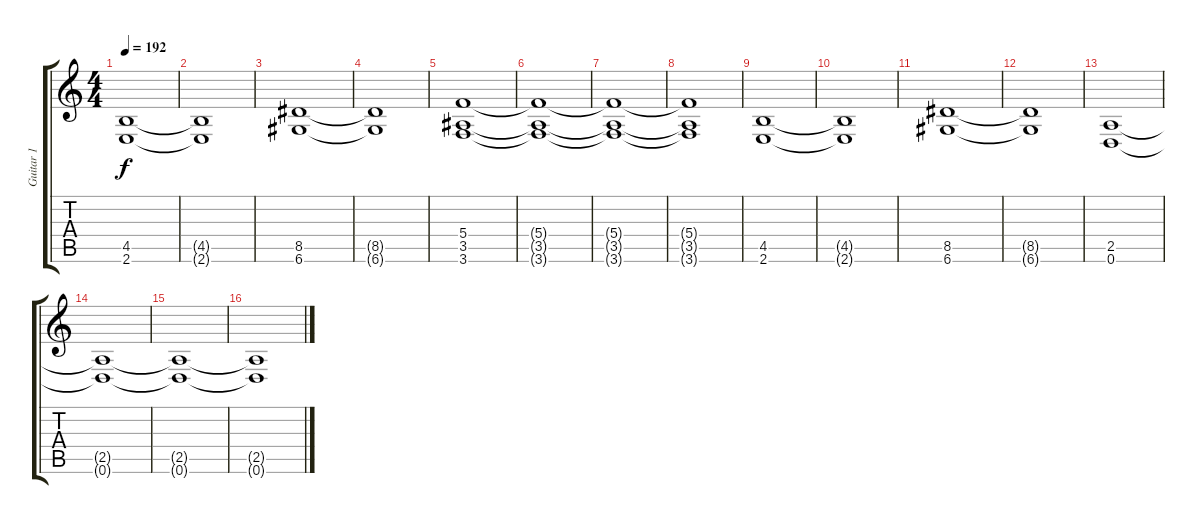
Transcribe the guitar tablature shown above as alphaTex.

\track ("Guitar 1" "Guitar 1") {instrument distortionguitar}
\staff {score tabs}
\tuning (D4 A3 F3 C3 G2 D2) {hide}
\ts (4 4)
\tempo 192
\clef g2
\ks c
(4.5 2.6).1{dy f} |
(4.5{t} 2.6{t}).1 |
(8.5 6.6).1 |
(8.5{t} 6.6{t}).1 |
(5.4 3.5 3.6).1 |
(5.4{t} 3.5{t} 3.6{t}).1 |
(5.4{t} 3.5{t} 3.6{t}).1 |
(5.4{t} 3.5{t} 3.6{t}).1 |
(4.5 2.6).1 |
(4.5{t} 2.6{t}).1 |
(8.5 6.6).1 |
(8.5{t} 6.6{t}).1 |
(2.5 0.6).1 |
(2.5{t} 0.6{t}).1 |
(2.5{t} 0.6{t}).1 |
(2.5{t} 0.6{t}).1
